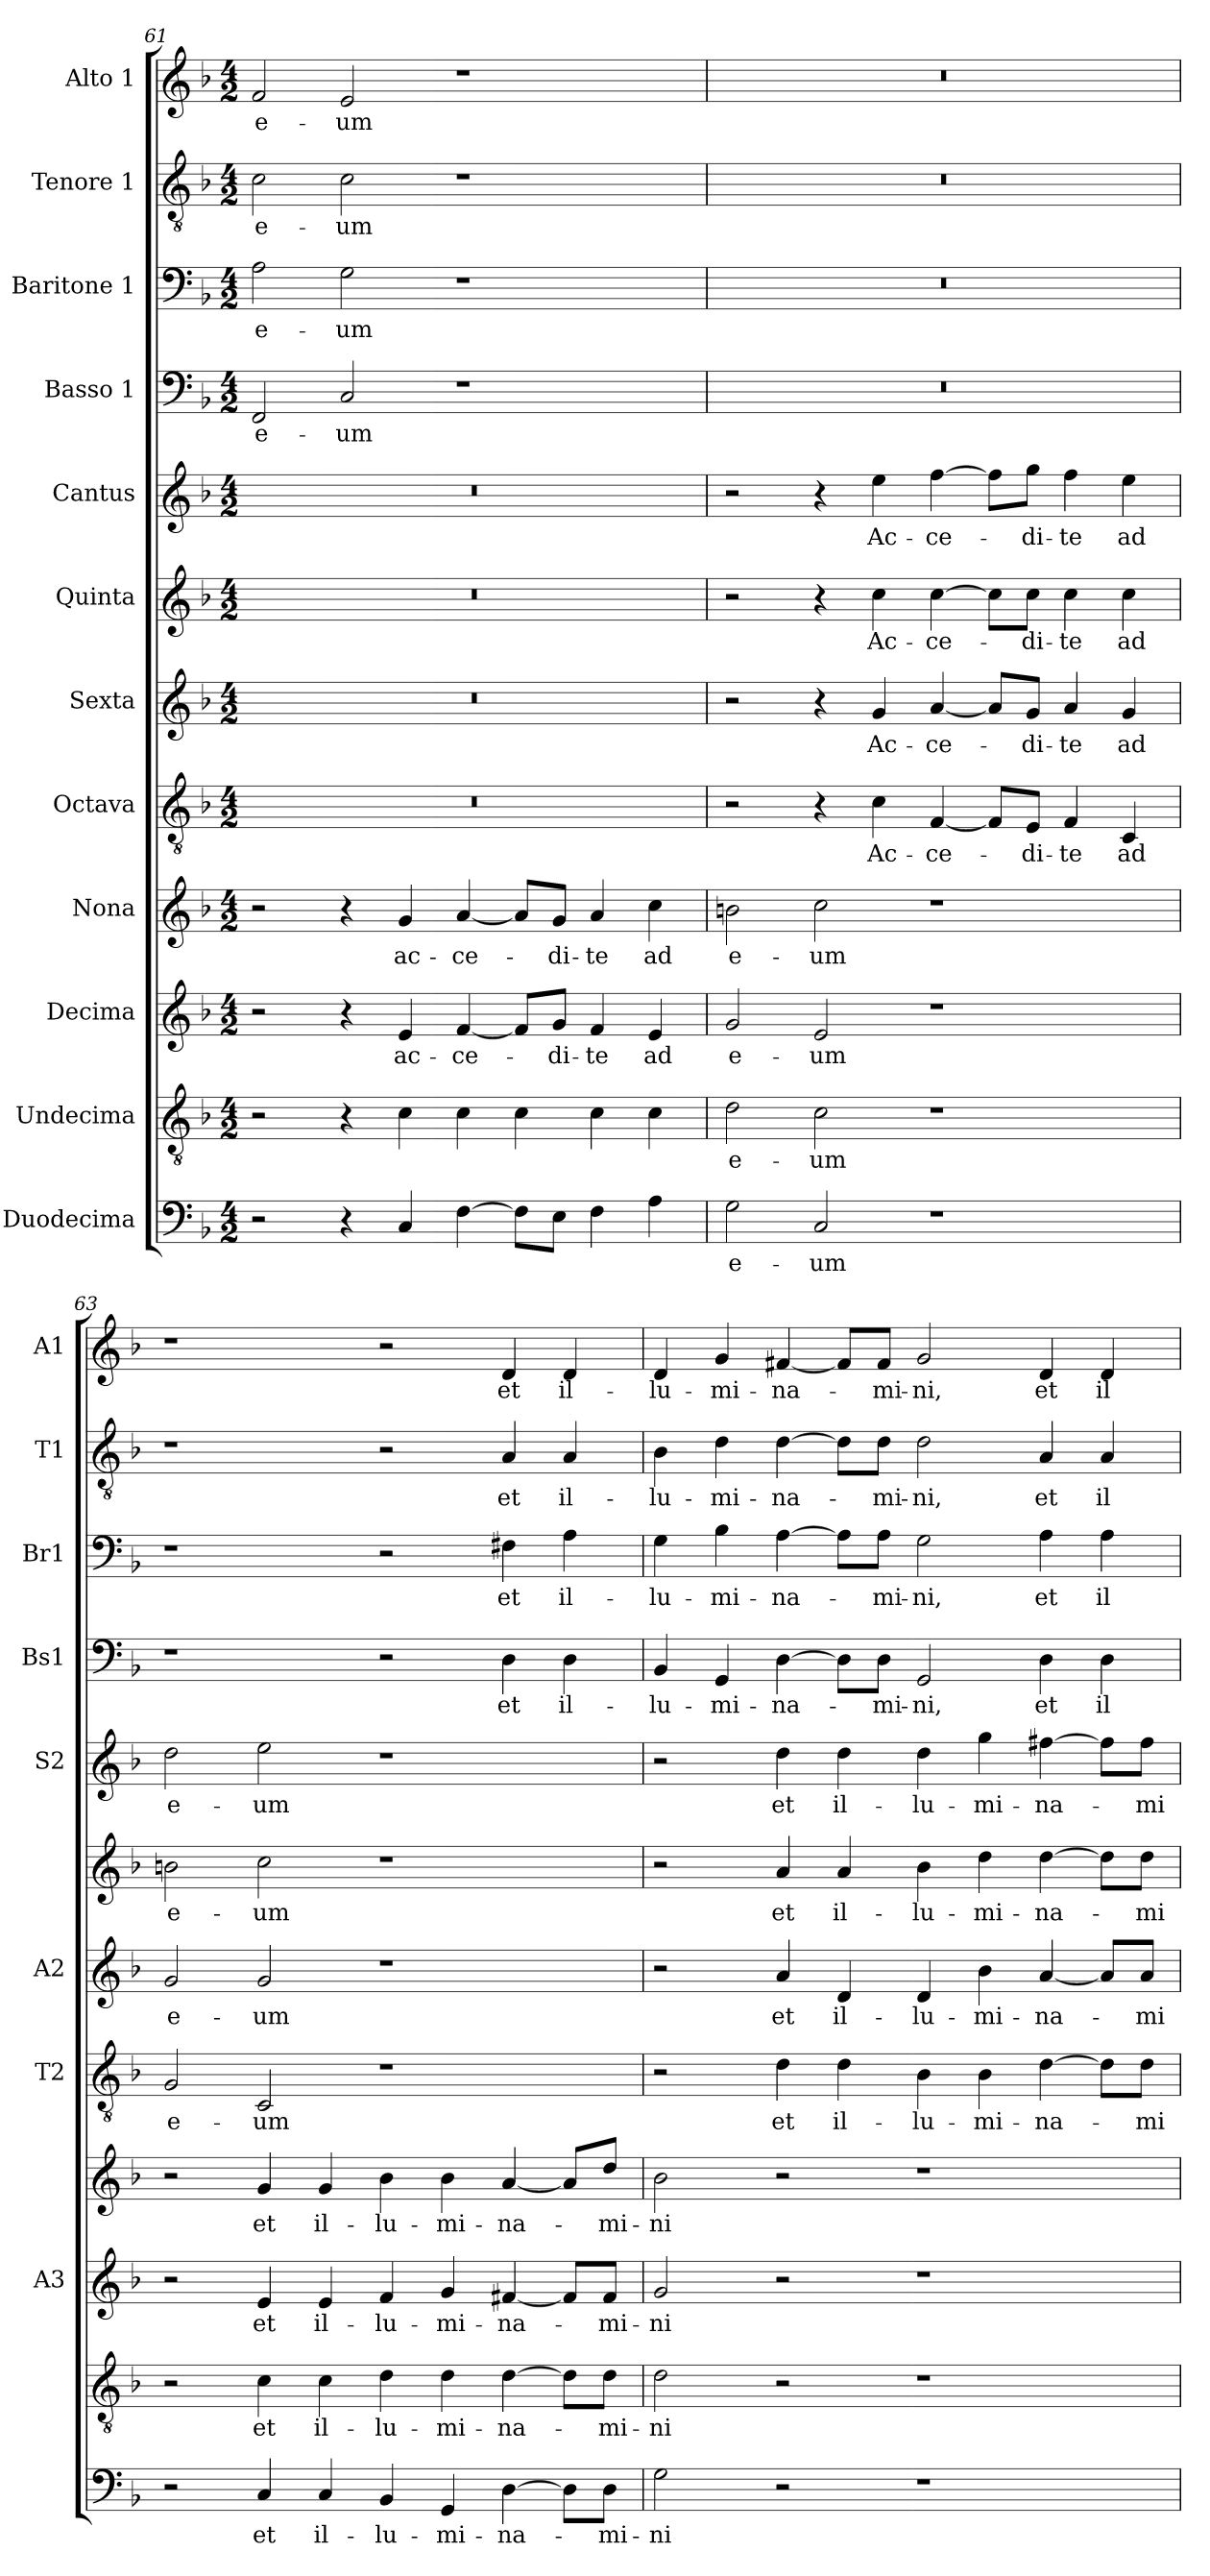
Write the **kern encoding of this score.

**kern	**text	**kern	**text	**kern	**text	**kern	**text	**kern	**text	**kern	**text	**kern	**text	**kern	**text	**kern	**text	**kern	**text	**kern	**text	**kern	**text
*part12	*part12	*part11	*part11	*part10	*part10	*part9	*part9	*part8	*part8	*part7	*part7	*part6	*part6	*part5	*part5	*part4	*part4	*part3	*part3	*part2	*part2	*part1	*part1
*staff12	*staff12	*staff11	*staff11	*staff10	*staff10	*staff9	*staff9	*staff8	*staff8	*staff7	*staff7	*staff6	*staff6	*staff5	*staff5	*staff4	*staff4	*staff3	*staff3	*staff2	*staff2	*staff1	*staff1
*I"Duodecima	*	*I"Undecima	*	*I"Decima	*	*I"Nona	*	*I"Octava	*	*I"Sexta	*	*I"Quinta	*	*I"Cantus	*	*I"Basso 1	*	*I"Baritone 1	*	*I"Tenore 1	*	*I"Alto 1	*
*	*	*	*	*I'A3	*	*	*	*I'T2	*	*I'A2	*	*	*	*I'S2	*	*I'Bs1	*	*I'Br1	*	*I'T1	*	*I'A1	*
!!LO:PB:g=z
*clefF4	*	*clefGv2	*	*clefG2	*	*clefG2	*	*clefGv2	*	*clefG2	*	*clefG2	*	*clefG2	*	*clefF4	*	*clefF4	*	*clefGv2	*	*clefG2	*
*k[b-]	*	*k[b-]	*	*k[b-]	*	*k[b-]	*	*k[b-]	*	*k[b-]	*	*k[b-]	*	*k[b-]	*	*k[b-]	*	*k[b-]	*	*k[b-]	*	*k[b-]	*
*F:	*	*F:	*	*F:	*	*F:	*	*F:	*	*F:	*	*F:	*	*F:	*	*F:	*	*F:	*	*F:	*	*F:	*
*M4/2	*	*M4/2	*	*M4/2	*	*M4/2	*	*M4/2	*	*M4/2	*	*M4/2	*	*M4/2	*	*M4/2	*	*M4/2	*	*M4/2	*	*M4/2	*
=61	=61	=61	=61	=61	=61	=61	=61	=61	=61	=61	=61	=61	=61	=61	=61	=61	=61	=61	=61	=61	=61	=61	=61
2r	.	2r	.	2r	.	2r	.	0r	.	0r	.	0r	.	0r	.	2FF/	e-	2A\	e-	2c\	e-	2f/	e-
4r	.	4r	.	4r	.	4r	.	.	.	.	.	.	.	.	.	2C/	-um	2G\	-um	2c\	-um	2e/	-um
4C/	.	4c\	.	4e/	ac-	4g/	ac-	.	.	.	.	.	.	.	.	.	.	.	.	.	.	.	.
[4F\	.	4c\	.	[4f/	-ce-	[4a/	-ce-	.	.	.	.	.	.	.	.	1r	.	1r	.	1r	.	1r	.
8F\L]	.	4c\	.	8f/L]	.	8a/L]	.	.	.	.	.	.	.	.	.	.	.	.	.	.	.	.	.
8E\J	.	.	.	8g/J	-di-	8g/J	-di-	.	.	.	.	.	.	.	.	.	.	.	.	.	.	.	.
4F\	.	4c\	.	4f/	-te	4a/	-te	.	.	.	.	.	.	.	.	.	.	.	.	.	.	.	.
4A\	.	4c\	.	4e/	ad	4cc\	ad	.	.	.	.	.	.	.	.	.	.	.	.	.	.	.	.
=62	=62	=62	=62	=62	=62	=62	=62	=62	=62	=62	=62	=62	=62	=62	=62	=62	=62	=62	=62	=62	=62	=62	=62
2G\	e-	2d\	e-	2g/	e-	2bn\	e-	2r	.	2r	.	2r	.	2r	.	0r	.	0r	.	0r	.	0r	.
2C/	-um	2c\	-um	2e/	-um	2cc\	-um	4r	.	4r	.	4r	.	4r	.	.	.	.	.	.	.	.	.
.	.	.	.	.	.	.	.	4c\	Ac-	4g/	Ac-	4cc\	Ac-	4ee\	Ac-	.	.	.	.	.	.	.	.
1r	.	1r	.	1r	.	1r	.	[4F/	-ce-	[4a/	-ce-	[4cc\	-ce-	[4ff\	-ce-	.	.	.	.	.	.	.	.
.	.	.	.	.	.	.	.	8F/L]	.	8a/L]	.	8cc\L]	.	8ff\L]	.	.	.	.	.	.	.	.	.
.	.	.	.	.	.	.	.	8E/J	-di-	8g/J	-di-	8cc\J	-di-	8gg\J	-di-	.	.	.	.	.	.	.	.
.	.	.	.	.	.	.	.	4F/	-te	4a/	-te	4cc\	-te	4ff\	-te	.	.	.	.	.	.	.	.
.	.	.	.	.	.	.	.	4C/	ad	4g/	ad	4cc\	ad	4ee\	ad	.	.	.	.	.	.	.	.
=63	=63	=63	=63	=63	=63	=63	=63	=63	=63	=63	=63	=63	=63	=63	=63	=63	=63	=63	=63	=63	=63	=63	=63
2r	.	2r	.	2r	.	2r	.	2G/	e-	2g/	e-	2bn\	e-	2dd\	e-	1r	.	1r	.	1r	.	1r	.
4C/	et	4c\	et	4e/	et	4g/	et	2C/	-um	2g/	-um	2cc\	-um	2ee\	-um	.	.	.	.	.	.	.	.
4C/	il-	4c\	il-	4e/	il-	4g/	il-	.	.	.	.	.	.	.	.	.	.	.	.	.	.	.	.
4BB-/	-lu-	4d\	-lu-	4f/	-lu-	4b-\	-lu-	1r	.	1r	.	1r	.	1r	.	2r	.	2r	.	2r	.	2r	.
4GG/	-mi-	4d\	-mi-	4g/	-mi-	4b-\	-mi-	.	.	.	.	.	.	.	.	.	.	.	.	.	.	.	.
[4D\	-na-	[4d\	-na-	[4f#X/	-na-	[4a/	-na-	.	.	.	.	.	.	.	.	4D\	et	4F#X\	et	4A/	et	4d/	et
8D\L]	.	8d\L]	.	8f#/L]	.	8a/L]	.	.	.	.	.	.	.	.	.	4D\	il-	4A\	il-	4A/	il-	4d/	il-
8D\J	-mi-	8d\J	-mi-	8f#/J	-mi-	8dd/J	-mi-	.	.	.	.	.	.	.	.	.	.	.	.	.	.	.	.
!!LO:PB:g=z
=64	=64	=64	=64	=64	=64	=64	=64	=64	=64	=64	=64	=64	=64	=64	=64	=64	=64	=64	=64	=64	=64	=64	=64
2G\	-ni	2d\	-ni	2g/	-ni	2b-\	-ni	2r	.	2r	.	2r	.	2r	.	4BB-/	-lu-	4G\	-lu-	4B-\	-lu-	4d/	-lu-
.	.	.	.	.	.	.	.	.	.	.	.	.	.	.	.	4GG/	-mi-	4B-\	-mi-	4d\	-mi-	4g/	-mi-
2r	.	2r	.	2r	.	2r	.	4d\	et	4a/	et	4a/	et	4dd\	et	[4D\	-na-	[4A\	-na-	[4d\	-na-	[4f#X/	-na-
.	.	.	.	.	.	.	.	4d\	il-	4d/	il-	4a/	il-	4dd\	il-	8D\L]	.	8A\L]	.	8d\L]	.	8f#/L]	.
.	.	.	.	.	.	.	.	.	.	.	.	.	.	.	.	8D\J	-mi-	8A\J	-mi-	8d\J	-mi-	8f#/J	-mi-
1r	.	1r	.	1r	.	1r	.	4B-\	-lu-	4d/	-lu-	4b-\	-lu-	4dd\	-lu-	2GG/	-ni,	2G\	-ni,	2d\	-ni,	2g/	-ni,
.	.	.	.	.	.	.	.	4B-\	-mi-	4b-\	-mi-	4dd\	-mi-	4gg\	-mi-	.	.	.	.	.	.	.	.
.	.	.	.	.	.	.	.	[4d\	-na-	[4a/	-na-	[4dd\	-na-	[4ff#X\	-na-	4D\	et	4A\	et	4A/	et	4d/	et
.	.	.	.	.	.	.	.	8d\L]	.	8a/L]	.	8dd\L]	.	8ff#\L]	.	4D\	il-	4A\	il-	4A/	il-	4d/	il-
.	.	.	.	.	.	.	.	8d\J	-mi-	8a/J	-mi-	8dd\J	-mi-	8ff#\J	-mi-	.	.	.	.	.	.	.	.
=	=	=	=	=	=	=	=	=	=	=	=	=	=	=	=	=	=	=	=	=	=	=	=
*-	*-	*-	*-	*-	*-	*-	*-	*-	*-	*-	*-	*-	*-	*-	*-	*-	*-	*-	*-	*-	*-	*-	*-
